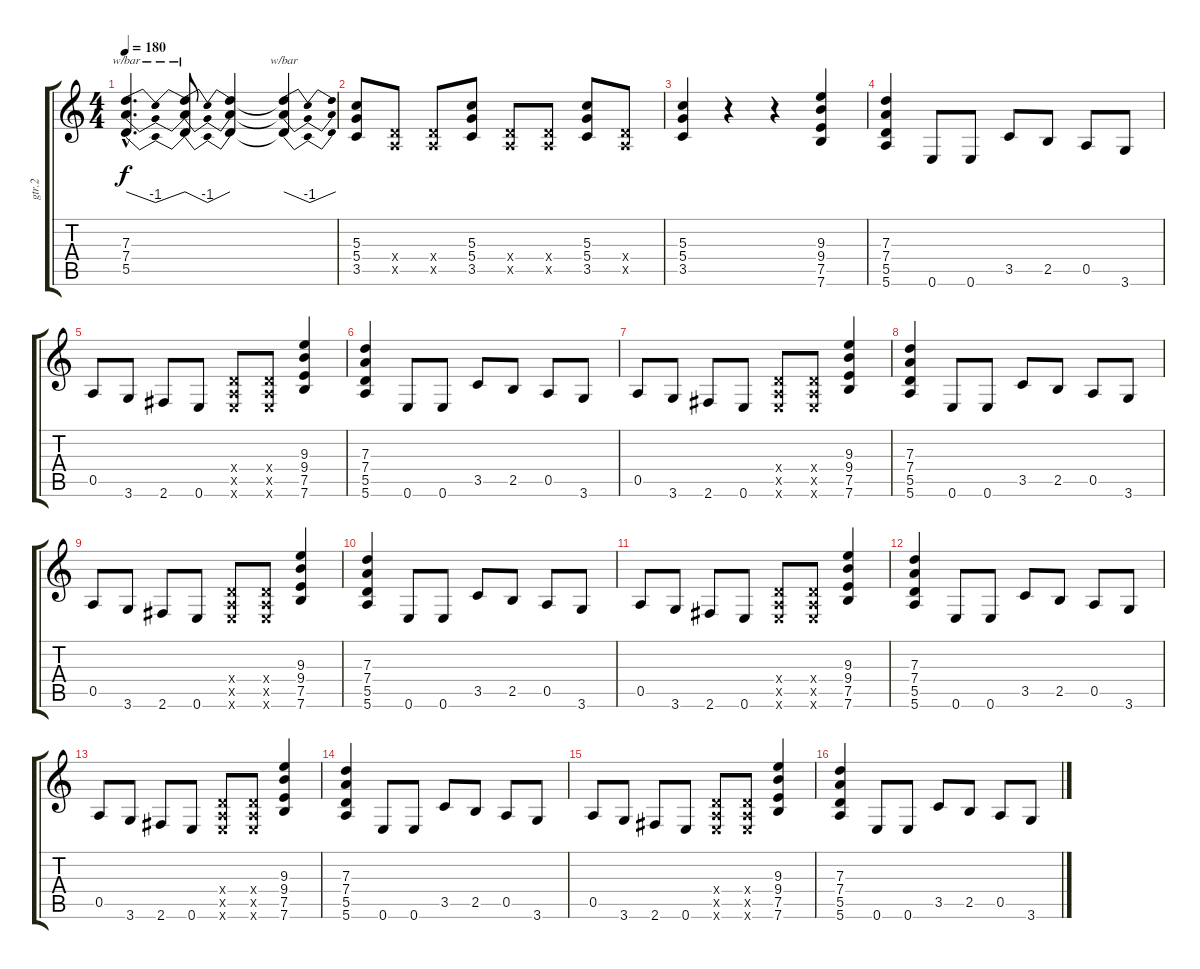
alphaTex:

\track ("gtr.2" "gtr.2") {instrument distortionguitar}
\staff {score tabs}
\tuning (E4 B3 G3 D3 A2 E2) {hide}
\ts (4 4)
\tempo 180
\clef g2
\ks c
(7.3{hac t} 7.4{hac t} 5.5{hac t}).4{d tbe (dip default 0 0 30 -4 60 0) dy f} (7.3{t} 7.4{t} 5.5{t}).8{tbe (dip default 0 0 30 -4 60 0)} (7.3{t} 7.4{t} 5.5{t}).4 (7.3{t} 7.4{t} 5.5{t}).4{tbe (dip default 0 0 30 -4 60 0)} |
(5.3 5.4 3.5).8 (0.4{x} 0.5{x}).8 (0.4{x} 0.5{x}).8 (5.3 5.4 3.5).8 (0.4{x} 0.5{x}).8 (0.4{x} 0.5{x}).8 (5.3 5.4 3.5).8 (0.4{x} 0.5{x}).8 |
(5.3 5.4 3.5).4 r.4 r.4 (9.3 9.4 7.5 7.6).4 |
(7.3 7.4 5.5 5.6).4 0.6.8 0.6.8 3.5.8 2.5.8 0.5.8 3.6.8 |
0.5.8 3.6.8 2.6.8 0.6.8 (0.4{x} 0.5{x} 0.6{x}).8 (0.4{x} 0.5{x} 0.6{x}).8 (9.3 9.4 7.5 7.6).4 |
(7.3 7.4 5.5 5.6).4 0.6.8 0.6.8 3.5.8 2.5.8 0.5.8 3.6.8 |
0.5.8 3.6.8 2.6.8 0.6.8 (0.4{x} 0.5{x} 0.6{x}).8 (0.4{x} 0.5{x} 0.6{x}).8 (9.3 9.4 7.5 7.6).4 |
(7.3 7.4 5.5 5.6).4 0.6.8 0.6.8 3.5.8 2.5.8 0.5.8 3.6.8 |
0.5.8 3.6.8 2.6.8 0.6.8 (0.4{x} 0.5{x} 0.6{x}).8 (0.4{x} 0.5{x} 0.6{x}).8 (9.3 9.4 7.5 7.6).4 |
(7.3 7.4 5.5 5.6).4 0.6.8 0.6.8 3.5.8 2.5.8 0.5.8 3.6.8 |
0.5.8 3.6.8 2.6.8 0.6.8 (0.4{x} 0.5{x} 0.6{x}).8 (0.4{x} 0.5{x} 0.6{x}).8 (9.3 9.4 7.5 7.6).4 |
(7.3 7.4 5.5 5.6).4 0.6.8 0.6.8 3.5.8 2.5.8 0.5.8 3.6.8 |
0.5.8 3.6.8 2.6.8 0.6.8 (0.4{x} 0.5{x} 0.6{x}).8 (0.4{x} 0.5{x} 0.6{x}).8 (9.3 9.4 7.5 7.6).4 |
(7.3 7.4 5.5 5.6).4 0.6.8 0.6.8 3.5.8 2.5.8 0.5.8 3.6.8 |
0.5.8 3.6.8 2.6.8 0.6.8 (0.4{x} 0.5{x} 0.6{x}).8 (0.4{x} 0.5{x} 0.6{x}).8 (9.3 9.4 7.5 7.6).4 |
(7.3 7.4 5.5 5.6).4 0.6.8 0.6.8 3.5.8 2.5.8 0.5.8 3.6.8
